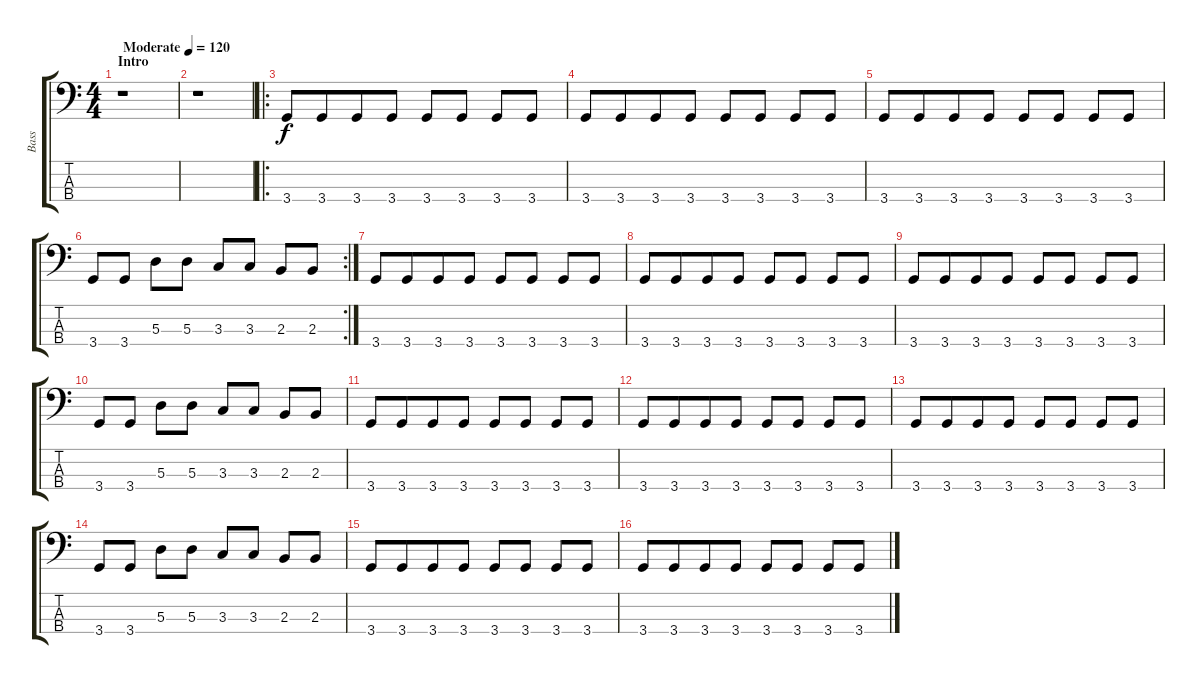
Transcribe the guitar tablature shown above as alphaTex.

\track ("Bass" "Bass") {instrument electricbassfinger}
\staff {score tabs}
\tuning (G2 D2 A1 E1) {hide}
\ts (4 4)
\section ("" "Intro")
\tempo (120 "Moderate")
\clef f4
\ks c
r.1{dy f instrument electricbassfinger} |
r.1 |
\ro
3.4.8 3.4.8{beam merge} 3.4.8 3.4.8 3.4.8 3.4.8 3.4.8 3.4.8 |
3.4.8 3.4.8{beam merge} 3.4.8 3.4.8 3.4.8 3.4.8 3.4.8 3.4.8 |
3.4.8 3.4.8{beam merge} 3.4.8 3.4.8 3.4.8 3.4.8 3.4.8 3.4.8 |
\rc 2
3.4.8 3.4.8 5.3.8 5.3.8 3.3.8 3.3.8 2.3.8 2.3.8 |
3.4.8 3.4.8{beam merge} 3.4.8 3.4.8 3.4.8 3.4.8 3.4.8 3.4.8 |
3.4.8 3.4.8{beam merge} 3.4.8 3.4.8 3.4.8 3.4.8 3.4.8 3.4.8 |
3.4.8 3.4.8{beam merge} 3.4.8 3.4.8 3.4.8 3.4.8 3.4.8 3.4.8 |
3.4.8 3.4.8 5.3.8 5.3.8 3.3.8 3.3.8 2.3.8 2.3.8 |
3.4.8 3.4.8{beam merge} 3.4.8 3.4.8 3.4.8 3.4.8 3.4.8 3.4.8 |
3.4.8 3.4.8{beam merge} 3.4.8 3.4.8 3.4.8 3.4.8 3.4.8 3.4.8 |
3.4.8 3.4.8{beam merge} 3.4.8 3.4.8 3.4.8 3.4.8 3.4.8 3.4.8 |
3.4.8 3.4.8 5.3.8 5.3.8 3.3.8 3.3.8 2.3.8 2.3.8 |
3.4.8 3.4.8{beam merge} 3.4.8 3.4.8 3.4.8 3.4.8 3.4.8 3.4.8 |
3.4.8 3.4.8{beam merge} 3.4.8 3.4.8 3.4.8 3.4.8 3.4.8 3.4.8
